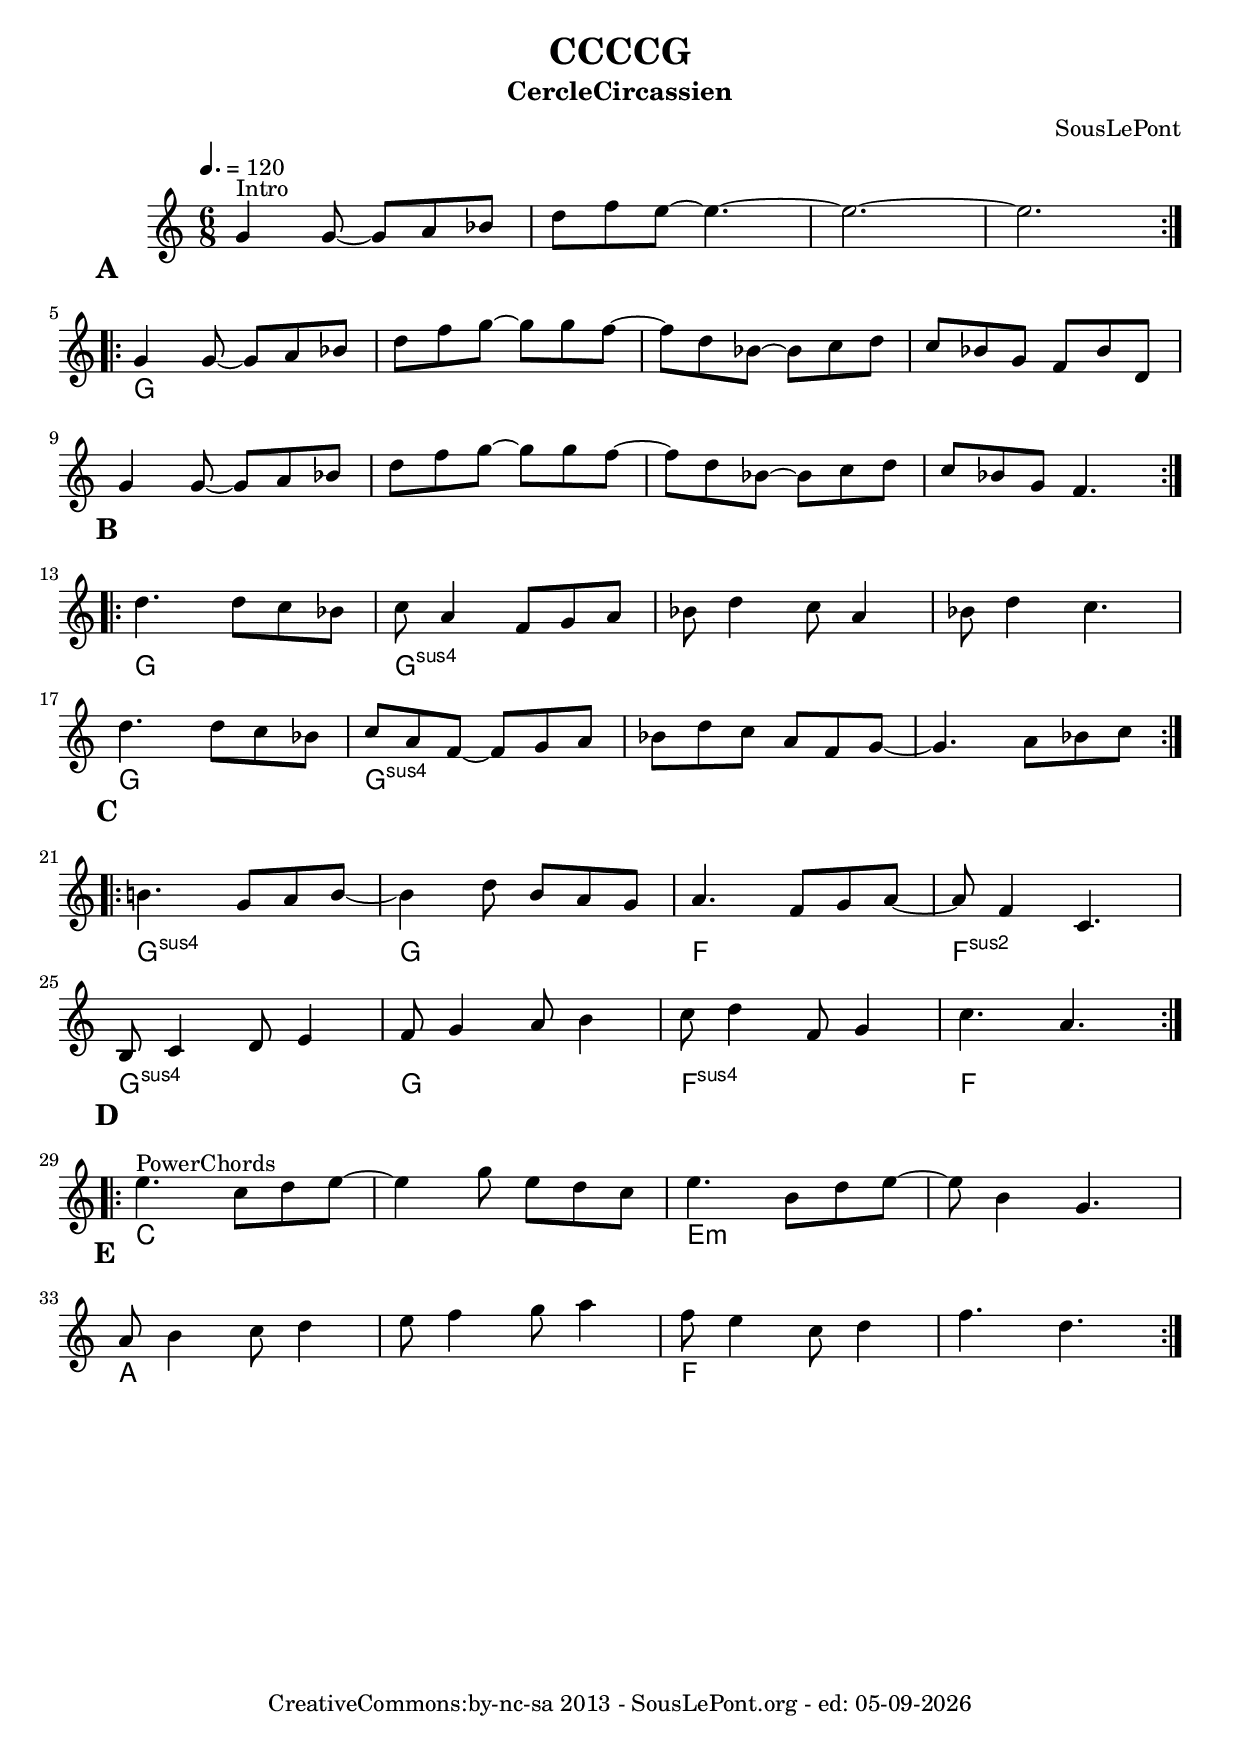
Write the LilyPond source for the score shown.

\version "2.10.0"
#(set-default-paper-size "a4")
#(set-global-staff-size 20)

\header{
	title = "CCCCG"
	subtitle = "CercleCircassien"
	composer = "SousLePont"
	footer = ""
        date = # ( strftime "%d-%m-%Y" ( localtime ( current-time ) ) )
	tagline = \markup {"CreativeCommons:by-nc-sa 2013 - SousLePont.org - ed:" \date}
	dedication = ""
}
%Décommente la ligne suivante pour gagner de la place
\paper {between-system-space = .2\cm between-system-padding = 1 ragged-bottom=##t ragged-last-bottom=##t }
B = {\break \mark \default }

harmonies = { 
\time 6/8
\tempo 4. = 120
\chords {
 \repeat volta 2{  s2. s s s\break}
\repeat volta 2{
 g2. s s s \break
 s s s s } 
 \repeat volta 2{
 g2. g:sus4 s s \break
 g2. g:sus4 s s } 
 \repeat volta 2{
 g:sus4 g f f:sus2 \break
 g:sus4 g f:sus4 f }
 \repeat volta 2{
 c s e:m s \break
 a s f s  }
 
}}
melodie   = \relative c'' { 
g4^"Intro" g8~g a bes d f e~e4.~e2.~e \B
g,4 g8~g a bes d f g~ g g f ~
f d bes ~ bes c d c bes g f bes d,
g4 g8~g a bes d f g~ g g f ~
f d bes ~ bes c d c bes g f4. \B
d'4. d8 c bes c a4 f8 g a 
bes d4 c8 a4 bes8 d4 c4.
d4. d8 c bes c a f~f g a 
bes d8 c a f g~ g4. a8 bes c \B
b!4. g8 a b~b4 d8 b a g
a4. f8 g a~a8 f4  c4.
b8 c4 d8 e4 f8 g4 a8  b4 
c8 d4 f,8 g4 c4. a  \B
e'4.^"PowerChords" c8 d e~e4 g8 e8 d c
e4. b8 d e~e b4 g4.\B
a8 b4 c8 d4 e8 f4 g8 a4
f8 e4 c8 d4 f4. d4.}


droite    = \transpose c c { 
}
gauche    = \relative c { 
}

\score { %\transpose c d
  <<
	\new ChordNames \harmonies	%grave les accords au dessus 	
        \new Staff = "" { \clef "treble" \override Score.RehearsalMark #'padding = #5 \set Score.markFormatter = #format-mark-circle-letters  \melodie }

%	\new PianoStaff = "" <<
%       \new Staff = "droite" \with {\override StaffSymbol #'staff-space = #(magstep -3)\override StaffSymbol #'thickness = #(magstep -3)}  {\set fontSize = #-3 \droite }
%       \new Staff = "gauche" { \clef "bass" \gauche }
%       >>
  >>    
  \midi {
    }
  \layout {}
}

